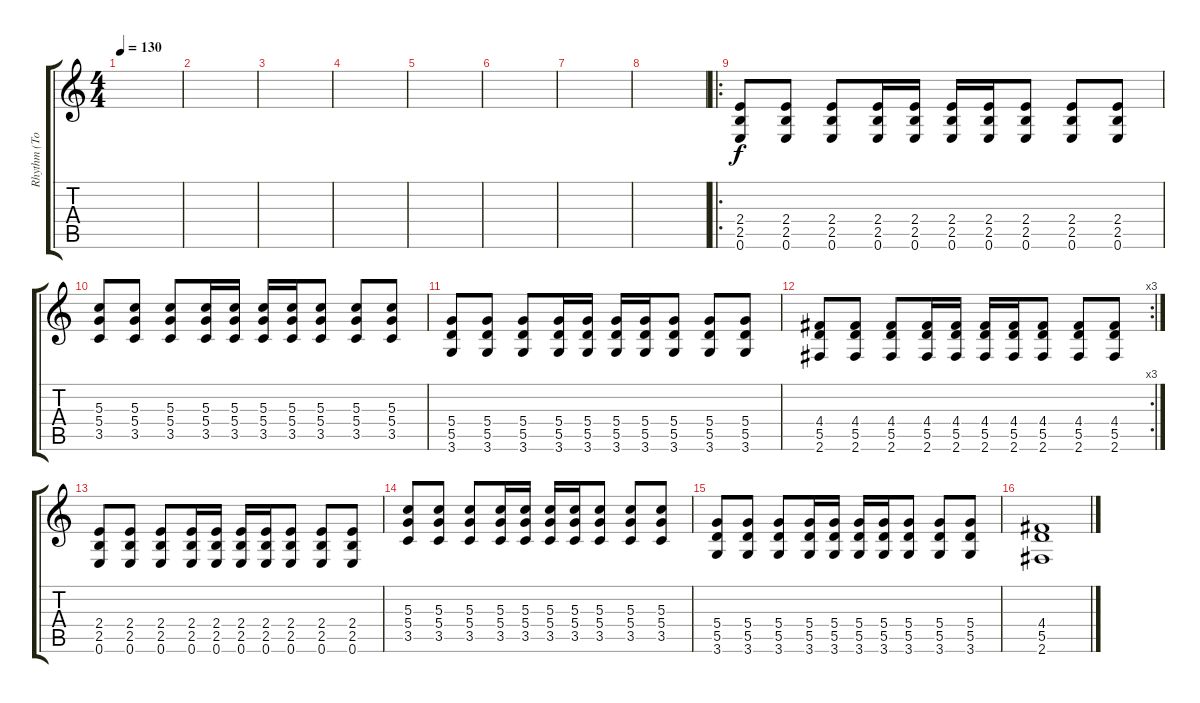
\track ("Rhythm (Tom)" "Rhythm (To") {instrument overdrivenguitar}
\staff {score tabs}
\tuning (E4 B3 G3 D3 A2 E2) {hide}
\ts (4 4)
\tempo 130
\clef g2
\ks c
|
|
|
|
|
|
|
|
\ro
(2.4 2.5 0.6).8 (2.4 2.5 0.6).8 (2.4 2.5 0.6).8 (2.4 2.5 0.6).16 (2.4 2.5 0.6).16 (2.4 2.5 0.6).16 (2.4 2.5 0.6).16 (2.4 2.5 0.6).8 (2.4 2.5 0.6).8 (2.4 2.5 0.6).8 |
(5.3 5.4 3.5).8 (5.3 5.4 3.5).8 (5.3 5.4 3.5).8 (5.3 5.4 3.5).16 (5.3 5.4 3.5).16 (5.3 5.4 3.5).16 (5.3 5.4 3.5).16 (5.3 5.4 3.5).8 (5.3 5.4 3.5).8 (5.3 5.4 3.5).8 |
(5.4 5.5 3.6).8 (5.4 5.5 3.6).8 (5.4 5.5 3.6).8 (5.4 5.5 3.6).16 (5.4 5.5 3.6).16 (5.4 5.5 3.6).16 (5.4 5.5 3.6).16 (5.4 5.5 3.6).8 (5.4 5.5 3.6).8 (5.4 5.5 3.6).8 |
\rc 3
(4.4 5.5 2.6).8 (4.4 5.5 2.6).8 (4.4 5.5 2.6).8 (4.4 5.5 2.6).16 (4.4 5.5 2.6).16 (4.4 5.5 2.6).16 (4.4 5.5 2.6).16 (4.4 5.5 2.6).8 (4.4 5.5 2.6).8 (4.4 5.5 2.6).8 |
(2.4 2.5 0.6).8 (2.4 2.5 0.6).8 (2.4 2.5 0.6).8 (2.4 2.5 0.6).16 (2.4 2.5 0.6).16 (2.4 2.5 0.6).16 (2.4 2.5 0.6).16 (2.4 2.5 0.6).8 (2.4 2.5 0.6).8 (2.4 2.5 0.6).8 |
(5.3 5.4 3.5).8 (5.3 5.4 3.5).8 (5.3 5.4 3.5).8 (5.3 5.4 3.5).16 (5.3 5.4 3.5).16 (5.3 5.4 3.5).16 (5.3 5.4 3.5).16 (5.3 5.4 3.5).8 (5.3 5.4 3.5).8 (5.3 5.4 3.5).8 |
(5.4 5.5 3.6).8 (5.4 5.5 3.6).8 (5.4 5.5 3.6).8 (5.4 5.5 3.6).16 (5.4 5.5 3.6).16 (5.4 5.5 3.6).16 (5.4 5.5 3.6).16 (5.4 5.5 3.6).8 (5.4 5.5 3.6).8 (5.4 5.5 3.6).8 |
(4.4 5.5 2.6).1
